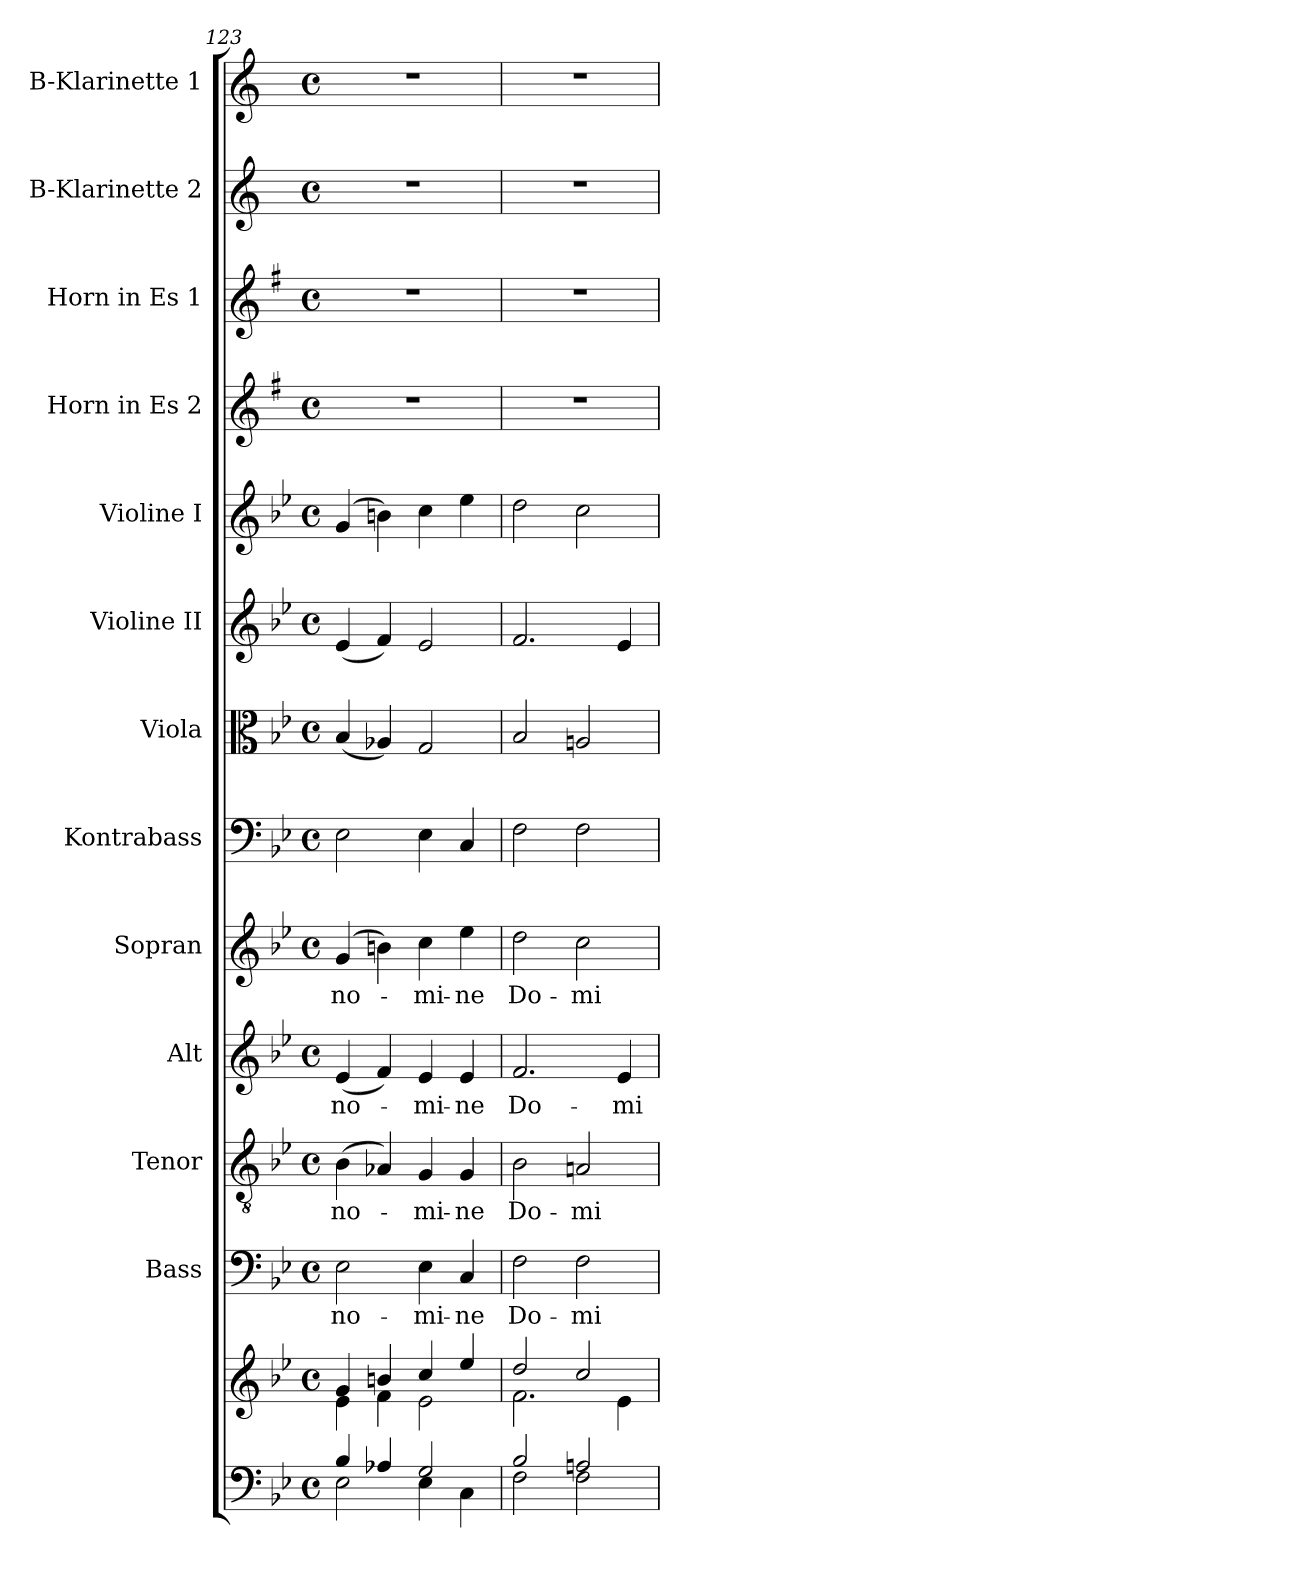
**kern	**kern	**kern	**text	**kern	**text	**kern	**text	**kern	**text	**kern	**kern	**kern	**kern	**kern	**kern	**kern	**kern
*part13	*part13	*part12	*part12	*part11	*part11	*part10	*part10	*part9	*part9	*part8	*part7	*part6	*part5	*part4	*part3	*part2	*part1
*staff14	*staff13	*staff12	*staff12	*staff11	*staff11	*staff10	*staff10	*staff9	*staff9	*staff8	*staff7	*staff6	*staff5	*staff4	*staff3	*staff2	*staff1
*	*	*I"Bass	*	*I"Tenor	*	*I"Alt	*	*I"Sopran	*	*I"Kontrabass	*I"Viola	*I"Violine II	*I"Violine I	*I"Horn in Es 2	*I"Horn in Es 1	*I"B-Klarinette 2	*I"B-Klarinette 1
*	*	*I'B.	*	*I'T.	*	*I'A.	*	*I'S.	*	*I'Kb.	*I'Vla.	*I'Vl. II	*I'Vl. I	*	*	*I'B Kl. 2	*I'B Kl. 1
*clefF4	*clefG2	*clefF4	*	*clefGv2	*	*clefG2	*	*clefG2	*	*clefF4	*clefC3	*clefG2	*clefG2	*clefG2	*clefG2	*clefG2	*clefG2
*	*	*	*	*	*	*	*	*	*	*ITrd7c12	*	*	*	*ITrd5c9	*ITrd5c9	*ITrd1c2	*ITrd1c2
*k[b-e-]	*k[b-e-]	*k[b-e-]	*	*k[b-e-]	*	*k[b-e-]	*	*k[b-e-]	*	*k[b-e-]	*k[b-e-]	*k[b-e-]	*k[b-e-]	*k[b-e-]	*k[b-e-]	*k[b-e-]	*k[b-e-]
*B-:	*B-:	*B-:	*	*B-:	*	*B-:	*	*B-:	*	*B-:	*B-:	*B-:	*B-:	*B-:	*B-:	*B-:	*B-:
*M4/4	*M4/4	*M4/4	*	*M4/4	*	*M4/4	*	*M4/4	*	*M4/4	*M4/4	*M4/4	*M4/4	*M4/4	*M4/4	*M4/4	*M4/4
*met(c)	*met(c)	*met(c)	*	*met(c)	*	*met(c)	*	*met(c)	*	*met(c)	*met(c)	*met(c)	*met(c)	*met(c)	*met(c)	*met(c)	*met(c)
=123	=123	=123	=123	=123	=123	=123	=123	=123	=123	=123	=123	=123	=123	=123	=123	=123	=123
*^	*^	*	*	*	*	*	*	*	*	*	*	*	*	*	*	*	*
!	!	!	!	!	!LO:LY:b	!	!LO:LY:b	!	!LO:LY:b	!	!LO:LY:b	!	!	!	!	!	!	!	!
4B-/	2E-\	4g/	4e-\	2E-\	no-	(>4B-\	no-	(<4e-/	no-	(4g/	no-	2EE-\	(<4B-/	(<4e-/	(4g/	1r	1r	1r	1r
4A-X/	.	4bn/	4f\	.	.	4A-X/)	.	4f/)	.	4bn\)	.	.	4A-X/)	4f/)	4bn\)	.	.	.	.
!	!	!	!	!	!LO:LY:b	!	!LO:LY:b	!	!LO:LY:b	!	!LO:LY:b	!	!	!	!	!	!	!	!
2G/	4E-\	4cc/	2e-\	4E-\	-mi-	4G/	-mi-	4e-/	-mi-	4cc\	-mi-	4EE-\	2G/	2e-/	4cc\	.	.	.	.
!	!	!	!	!	!LO:LY:b	!	!LO:LY:b	!	!LO:LY:b	!	!LO:LY:b	!	!	!	!	!	!	!	!
.	4C\	4ee-/	.	4C/	-ne	4G/	-ne	4e-/	-ne	4ee-\	-ne	4CC/	.	.	4ee-\	.	.	.	.
=124	=124	=124	=124	=124	=124	=124	=124	=124	=124	=124	=124	=124	=124	=124	=124	=124	=124	=124	=124
!	!	!	!	!	!LO:LY:b	!	!LO:LY:b	!	!LO:LY:b	!	!LO:LY:b	!	!	!	!	!	!	!	!
2B-/	2F\	2dd/	2.f\	2F\	Do-	2B-\	Do-	2.f/	Do-	2dd\	Do-	2FF\	2B-/	2.f/	2dd\	1r	1r	1r	1r
!	!	!	!	!	!LO:LY:b	!	!LO:LY:b	!	!	!	!LO:LY:b	!	!	!	!	!	!	!	!
2An/	2F\	2cc/	.	2F\	-mi-	2An/	-mi-	.	.	2cc\	-mi-	2FF\	2An/	.	2cc\	.	.	.	.
!	!	!	!	!	!	!	!	!	!LO:LY:b	!	!	!	!	!	!	!	!	!	!
.	.	.	4e-\	.	.	.	.	4e-/	-mi-	.	.	.	.	4e-/	.	.	.	.	.
*v	*v	*	*	*	*	*	*	*	*	*	*	*	*	*	*	*	*	*	*
*	*v	*v	*	*	*	*	*	*	*	*	*	*	*	*	*	*	*	*
=	=	=	=	=	=	=	=	=	=	=	=	=	=	=	=	=	=
*-	*-	*-	*-	*-	*-	*-	*-	*-	*-	*-	*-	*-	*-	*-	*-	*-	*-
